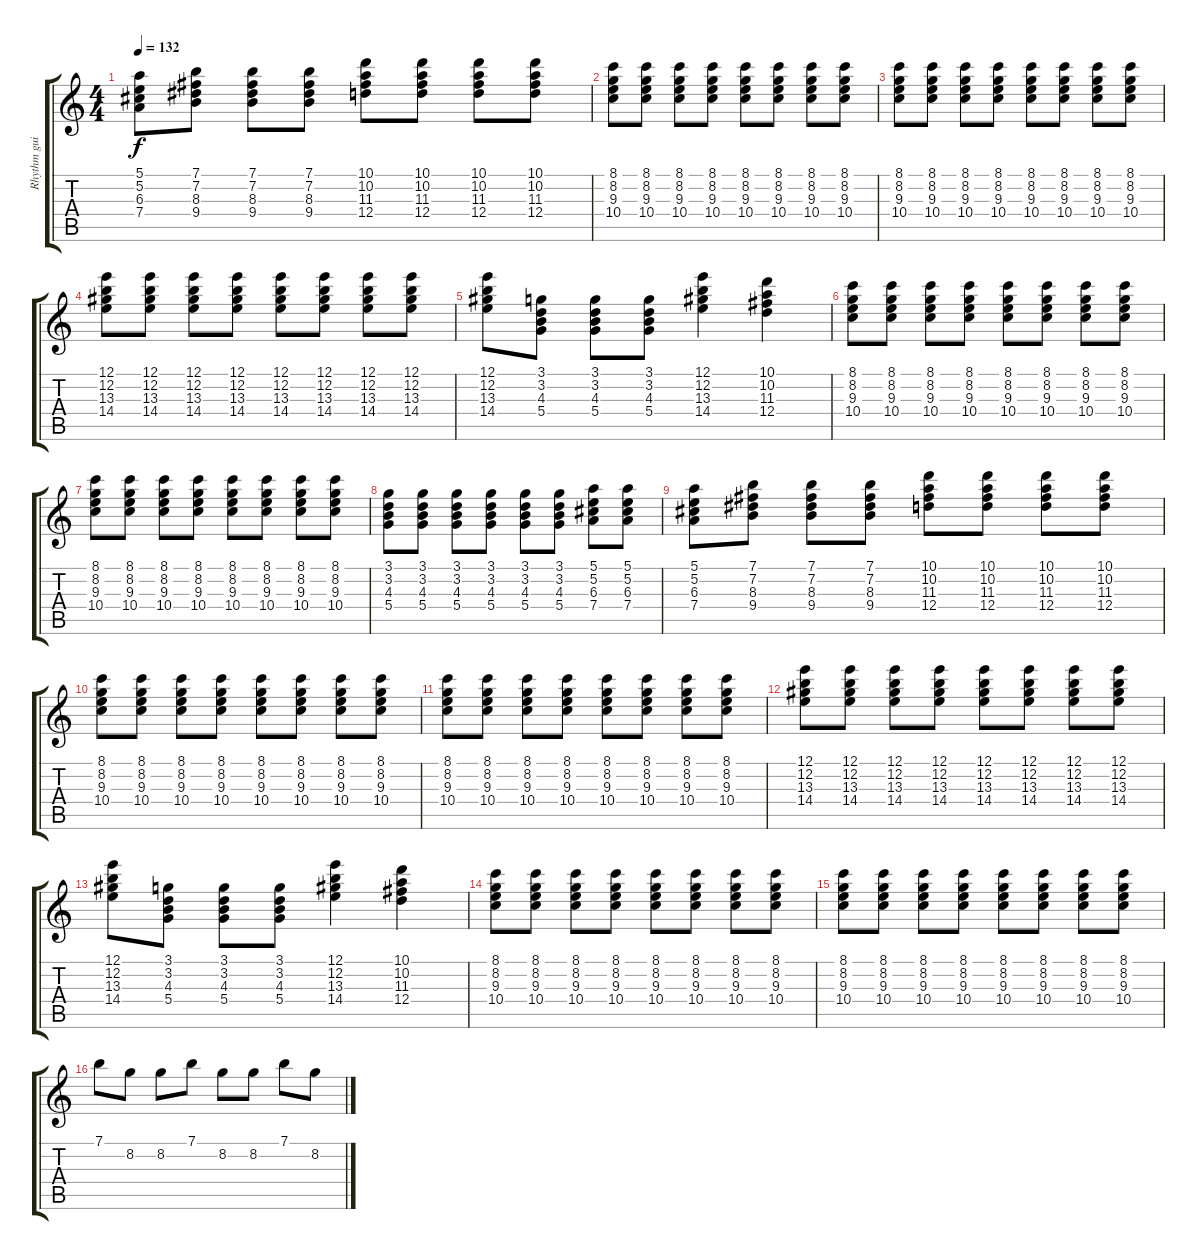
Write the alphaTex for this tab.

\track ("Rhythm guitar" "Rhythm gui") {instrument electricguitarjazz}
\staff {score tabs}
\tuning (E4 B3 G3 D3 A2 E2) {hide}
\ts (4 4)
\tempo 132
\clef g2
\ks c
(5.1 5.2 6.3 7.4).8{dy f} (7.1 7.2 8.3 9.4).8 (7.1 7.2 8.3 9.4).8 (7.1 7.2 8.3 9.4).8 (10.1 10.2 11.3 12.4).8 (10.1 10.2 11.3 12.4).8 (10.1 10.2 11.3 12.4).8 (10.1 10.2 11.3 12.4).8 |
(8.1 8.2 9.3 10.4).8 (8.1 8.2 9.3 10.4).8 (8.1 8.2 9.3 10.4).8 (8.1 8.2 9.3 10.4).8 (8.1 8.2 9.3 10.4).8 (8.1 8.2 9.3 10.4).8 (8.1 8.2 9.3 10.4).8 (8.1 8.2 9.3 10.4).8 |
(8.1 8.2 9.3 10.4).8 (8.1 8.2 9.3 10.4).8 (8.1 8.2 9.3 10.4).8 (8.1 8.2 9.3 10.4).8 (8.1 8.2 9.3 10.4).8 (8.1 8.2 9.3 10.4).8 (8.1 8.2 9.3 10.4).8 (8.1 8.2 9.3 10.4).8 |
(12.1 12.2 13.3 14.4).8 (12.1 12.2 13.3 14.4).8 (12.1 12.2 13.3 14.4).8 (12.1 12.2 13.3 14.4).8 (12.1 12.2 13.3 14.4).8 (12.1 12.2 13.3 14.4).8 (12.1 12.2 13.3 14.4).8 (12.1 12.2 13.3 14.4).8 |
(12.1 12.2 13.3 14.4).8 (3.1 3.2 4.3 5.4).8 (3.1 3.2 4.3 5.4).8 (3.1 3.2 4.3 5.4).8 (12.1 12.2 13.3 14.4).4 (10.1 10.2 11.3 12.4).4 |
(8.1 8.2 9.3 10.4).8 (8.1 8.2 9.3 10.4).8 (8.1 8.2 9.3 10.4).8 (8.1 8.2 9.3 10.4).8 (8.1 8.2 9.3 10.4).8 (8.1 8.2 9.3 10.4).8 (8.1 8.2 9.3 10.4).8 (8.1 8.2 9.3 10.4).8 |
(8.1 8.2 9.3 10.4).8 (8.1 8.2 9.3 10.4).8 (8.1 8.2 9.3 10.4).8 (8.1 8.2 9.3 10.4).8 (8.1 8.2 9.3 10.4).8 (8.1 8.2 9.3 10.4).8 (8.1 8.2 9.3 10.4).8 (8.1 8.2 9.3 10.4).8 |
(3.1 3.2 4.3 5.4).8{volume 7 balance 13 instrument distortionguitar} (3.1 3.2 4.3 5.4).8 (3.1 3.2 4.3 5.4).8 (3.1 3.2 4.3 5.4).8 (3.1 3.2 4.3 5.4).8 (3.1 3.2 4.3 5.4).8 (5.1 5.2 6.3 7.4).8 (5.1 5.2 6.3 7.4).8 |
(5.1 5.2 6.3 7.4).8 (7.1 7.2 8.3 9.4).8 (7.1 7.2 8.3 9.4).8 (7.1 7.2 8.3 9.4).8 (10.1 10.2 11.3 12.4).8 (10.1 10.2 11.3 12.4).8 (10.1 10.2 11.3 12.4).8 (10.1 10.2 11.3 12.4).8 |
(8.1 8.2 9.3 10.4).8 (8.1 8.2 9.3 10.4).8 (8.1 8.2 9.3 10.4).8 (8.1 8.2 9.3 10.4).8 (8.1 8.2 9.3 10.4).8 (8.1 8.2 9.3 10.4).8 (8.1 8.2 9.3 10.4).8 (8.1 8.2 9.3 10.4).8 |
(8.1 8.2 9.3 10.4).8 (8.1 8.2 9.3 10.4).8 (8.1 8.2 9.3 10.4).8 (8.1 8.2 9.3 10.4).8 (8.1 8.2 9.3 10.4).8 (8.1 8.2 9.3 10.4).8 (8.1 8.2 9.3 10.4).8 (8.1 8.2 9.3 10.4).8 |
(12.1 12.2 13.3 14.4).8 (12.1 12.2 13.3 14.4).8 (12.1 12.2 13.3 14.4).8 (12.1 12.2 13.3 14.4).8 (12.1 12.2 13.3 14.4).8 (12.1 12.2 13.3 14.4).8 (12.1 12.2 13.3 14.4).8 (12.1 12.2 13.3 14.4).8 |
(12.1 12.2 13.3 14.4).8 (3.1 3.2 4.3 5.4).8 (3.1 3.2 4.3 5.4).8 (3.1 3.2 4.3 5.4).8 (12.1 12.2 13.3 14.4).4 (10.1 10.2 11.3 12.4).4 |
(8.1 8.2 9.3 10.4).8 (8.1 8.2 9.3 10.4).8 (8.1 8.2 9.3 10.4).8 (8.1 8.2 9.3 10.4).8 (8.1 8.2 9.3 10.4).8 (8.1 8.2 9.3 10.4).8 (8.1 8.2 9.3 10.4).8 (8.1 8.2 9.3 10.4).8 |
(8.1 8.2 9.3 10.4).8 (8.1 8.2 9.3 10.4).8 (8.1 8.2 9.3 10.4).8 (8.1 8.2 9.3 10.4).8 (8.1 8.2 9.3 10.4).8 (8.1 8.2 9.3 10.4).8 (8.1 8.2 9.3 10.4).8 (8.1 8.2 9.3 10.4).8 |
7.1.8{volume 11} 8.2.8 8.2.8 7.1.8 8.2.8 8.2.8 7.1.8 8.2.8
